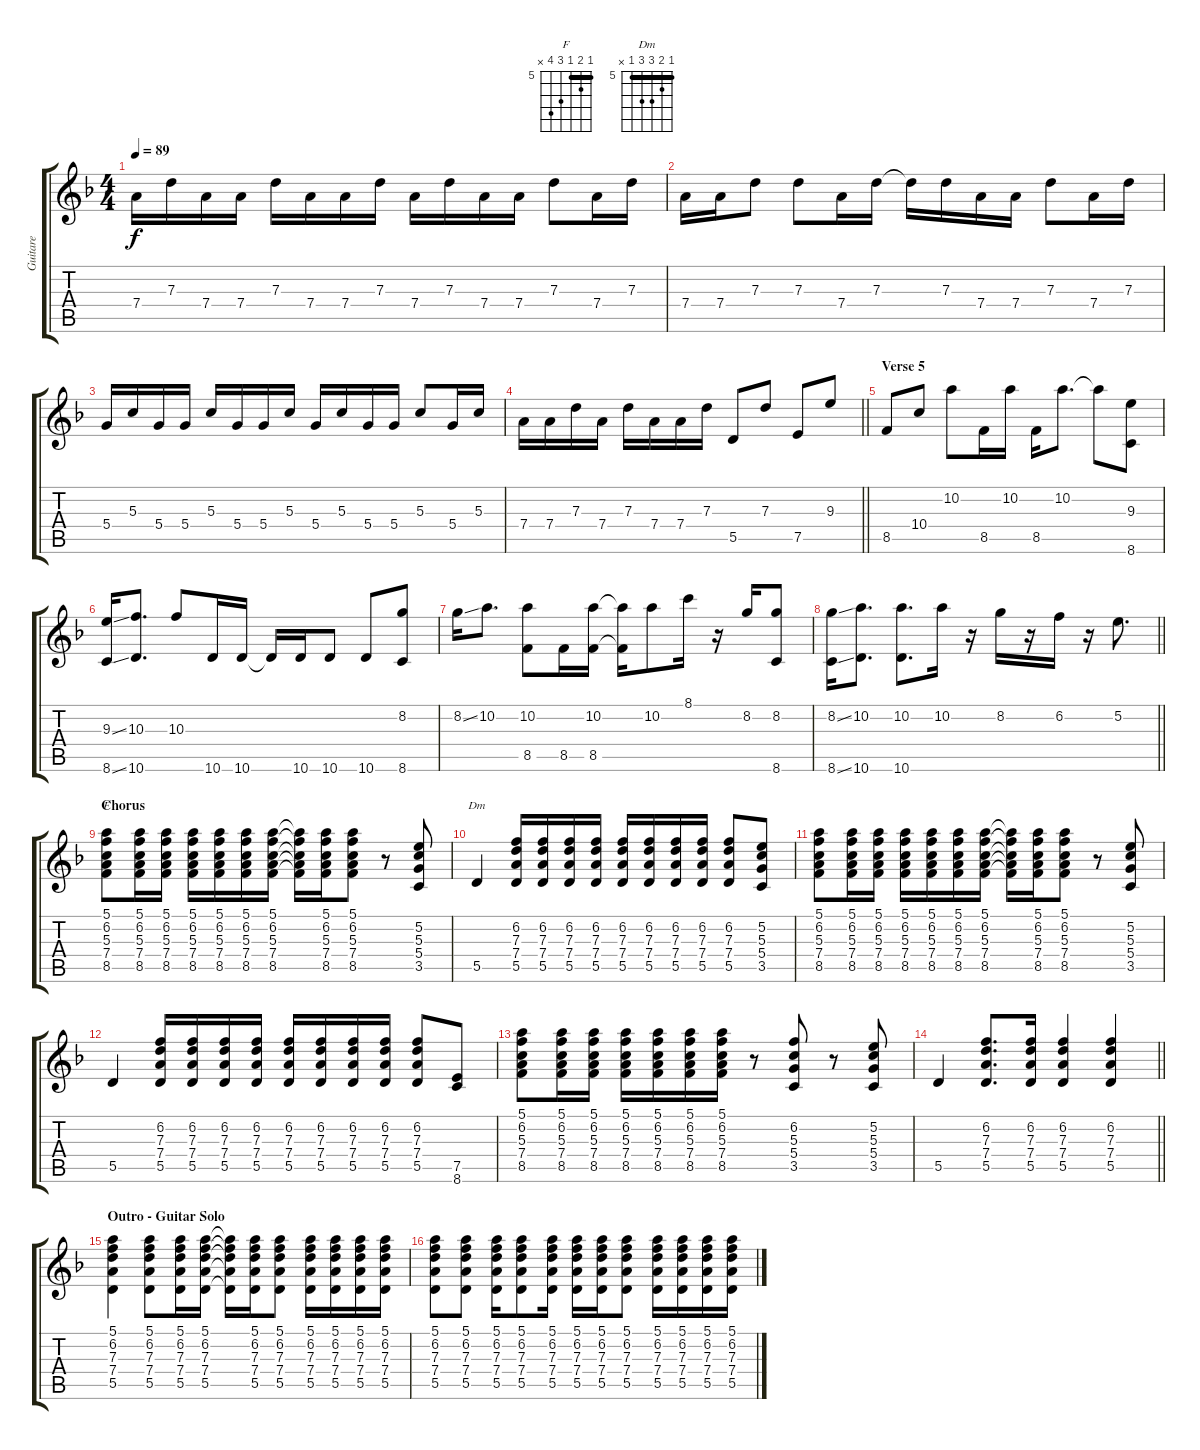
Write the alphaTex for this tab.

\track ("Guitare" "Guitare") {instrument electricguitarjazz}
\staff {score tabs}
\tuning (E4 B3 G3 D3 A2 E2) {hide}
\chord ("F" 5 6 5 7 8 x) {firstfret 5 barre 5}
\chord ("Dm" 5 6 7 7 5 x) {firstfret 5 barre 5}
\ts (4 4)
\tempo 89
\clef g2
\ks f
7.4.16{dy f} 7.3.16 7.4.16 7.4.16 7.3.16 7.4.16 7.4.16 7.3.16 7.4.16 7.3.16 7.4.16 7.4.16 7.3.8 7.4.16 7.3.16 |
7.4.16 7.4.16 7.3.8 7.3.8 7.4.16 7.3.16 7.3{t}.16 7.3.16 7.4.16 7.4.16 7.3.8 7.4.16 7.3.16 |
5.4.16 5.3.16 5.4.16 5.4.16 5.3.16 5.4.16 5.4.16 5.3.16 5.4.16 5.3.16 5.4.16 5.4.16 5.3.8 5.4.16 5.3.16 |
\barLineRight lightlight
7.4.16 7.4.16 7.3.16 7.4.16 7.3.16 7.4.16 7.4.16 7.3.16 5.5.8 7.3.8 7.5.8 9.3.8 |
\section ("" "Verse 5")
8.5.8{volume 10} 10.4.8 10.2.8 8.5.16 10.2.16 8.5.16 10.2.8{d} 10.2{t}.8 (9.3 8.6).8 |
(9.3{ss} 8.6{ss}).16 (10.3 10.6).8{d} 10.3.8 10.6.16 10.6.16 10.6{t}.16 10.6.16 10.6.8 10.6.8 (8.2 8.6).8 |
8.2{ss}.16 10.2.8{d} (10.2 8.5).8 8.5.16 (10.2 8.5).16 (10.2{t} 8.5{t}).16 10.2.8 8.1.16 r.16 8.2.16 (8.2 8.6).8 |
\barLineRight lightlight
(8.2{ss} 8.6{ss}).16 (10.2 10.6).8{d} (10.2 10.6).8{d} 10.2.16 r.16 8.2.16 r.16 6.2.16 r.16 5.2.8{d} |
\section ("" "Chorus")
(5.1 6.2 5.3 7.4 8.5).8{ch "F" volume 7} (5.1 6.2 5.3 7.4 8.5).16 (5.1 6.2 5.3 7.4 8.5).16 (5.1 6.2 5.3 7.4 8.5).16 (5.1 6.2 5.3 7.4 8.5).16 (5.1 6.2 5.3 7.4 8.5).16 (5.1 6.2 5.3 7.4 8.5).16 (5.1{t} 6.2{t} 5.3{t} 7.4{t} 8.5{t}).16 (5.1 6.2 5.3 7.4 8.5).16 (5.1 6.2 5.3 7.4 8.5).8 r.8 (5.2 5.3 5.4 3.5).8 |
5.5.4{ch "Dm"} (6.2 7.3 7.4 5.5).16 (6.2 7.3 7.4 5.5).16 (6.2 7.3 7.4 5.5).16 (6.2 7.3 7.4 5.5).16 (6.2 7.3 7.4 5.5).16 (6.2 7.3 7.4 5.5).16 (6.2 7.3 7.4 5.5).16 (6.2 7.3 7.4 5.5).16 (6.2 7.3 7.4 5.5).8 (5.2 5.3 5.4 3.5).8 |
(5.1 6.2 5.3 7.4 8.5).8 (5.1 6.2 5.3 7.4 8.5).16 (5.1 6.2 5.3 7.4 8.5).16 (5.1 6.2 5.3 7.4 8.5).16 (5.1 6.2 5.3 7.4 8.5).16 (5.1 6.2 5.3 7.4 8.5).16 (5.1 6.2 5.3 7.4 8.5).16 (5.1{t} 6.2{t} 5.3{t} 7.4{t} 8.5{t}).16 (5.1 6.2 5.3 7.4 8.5).16 (5.1 6.2 5.3 7.4 8.5).8 r.8 (5.2 5.3 5.4 3.5).8 |
5.5.4 (6.2 7.3 7.4 5.5).16 (6.2 7.3 7.4 5.5).16 (6.2 7.3 7.4 5.5).16 (6.2 7.3 7.4 5.5).16 (6.2 7.3 7.4 5.5).16 (6.2 7.3 7.4 5.5).16 (6.2 7.3 7.4 5.5).16 (6.2 7.3 7.4 5.5).16 (6.2 7.3 7.4 5.5).8 (7.5 8.6).8 |
(5.1 6.2 5.3 7.4 8.5).8 (5.1 6.2 5.3 7.4 8.5).16 (5.1 6.2 5.3 7.4 8.5).16 (5.1 6.2 5.3 7.4 8.5).16 (5.1 6.2 5.3 7.4 8.5).16 (5.1 6.2 5.3 7.4 8.5).16 (5.1 6.2 5.3 7.4 8.5).16 r.8 (6.2 5.3 5.4 3.5).8 r.8 (5.2 5.3 5.4 3.5).8 |
\barLineRight lightlight
5.5.4 (6.2 7.3 7.4 5.5).8{d} (6.2 7.3 7.4 5.5).16 (6.2 7.3 7.4 5.5).4 (6.2 7.3 7.4 5.5).4 |
\section ("" "Outro - Guitar Solo")
(5.1 6.2 7.3 7.4 5.5).4{volume 7} (5.1 6.2 7.3 7.4 5.5).8 (5.1 6.2 7.3 7.4 5.5).16 (5.1 6.2 7.3 7.4 5.5).16 (5.1{t} 6.2{t} 7.3{t} 7.4{t} 5.5{t}).16 (5.1 6.2 7.3 7.4 5.5).16 (5.1 6.2 7.3 7.4 5.5).8 (5.1 6.2 7.3 7.4 5.5).16 (5.1 6.2 7.3 7.4 5.5).16 (5.1 6.2 7.3 7.4 5.5).16 (5.1 6.2 7.3 7.4 5.5).16 |
(5.1 6.2 7.3 7.4 5.5).8 (5.1 6.2 7.3 7.4 5.5).8 (5.1 6.2 7.3 7.4 5.5).16 (5.1 6.2 7.3 7.4 5.5).8 (5.1 6.2 7.3 7.4 5.5).16 (5.1 6.2 7.3 7.4 5.5).16 (5.1 6.2 7.3 7.4 5.5).16 (5.1 6.2 7.3 7.4 5.5).8 (5.1 6.2 7.3 7.4 5.5).16 (5.1 6.2 7.3 7.4 5.5).16 (5.1 6.2 7.3 7.4 5.5).16 (5.1 6.2 7.3 7.4 5.5).16
